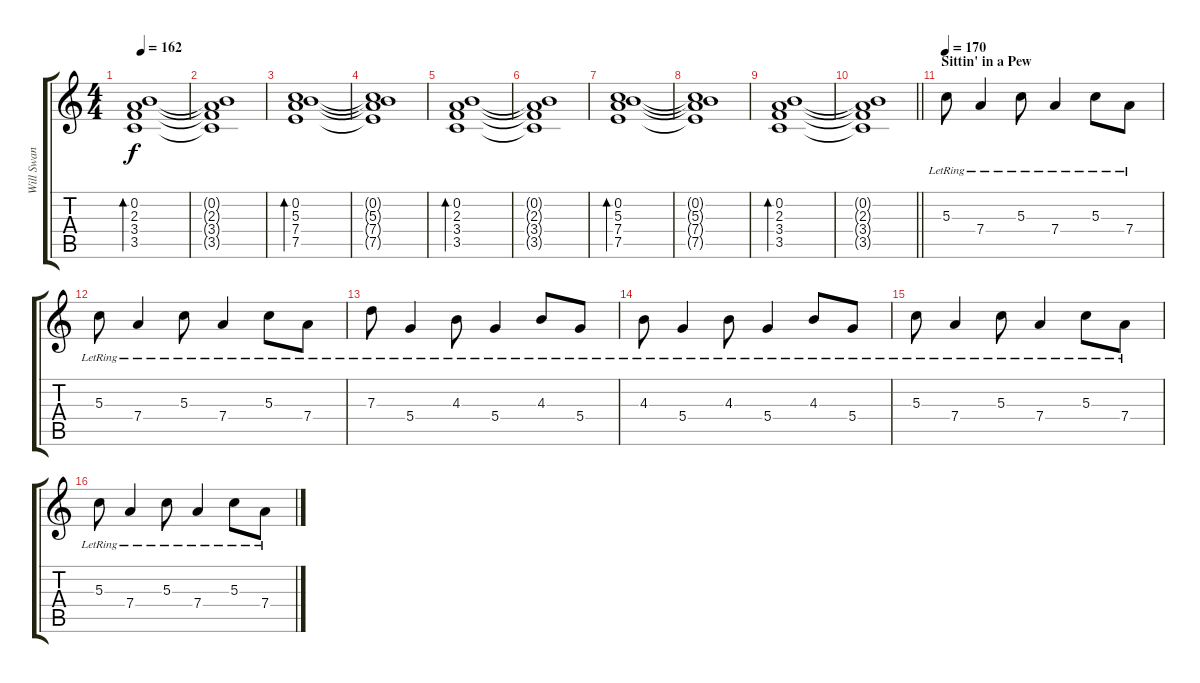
\track ("Will Swan 2" "Will Swan ") {instrument distortionguitar}
\staff {score tabs}
\tuning (E4 B3 G3 D3 A2 D2) {hide}
\ts (4 4)
\tempo 162
\clef g2
\ks c
(0.2 2.3 3.4 3.5).1{bd 60 dy f} |
(0.2{t} 2.3{t} 3.4{t} 3.5{t}).1 |
(0.2 5.3 7.4 7.5).1{bd 60} |
(0.2{t} 5.3{t} 7.4{t} 7.5{t}).1 |
(0.2 2.3 3.4 3.5).1{bd 60} |
(0.2{t} 2.3{t} 3.4{t} 3.5{t}).1 |
(0.2 5.3 7.4 7.5).1{bd 60} |
(0.2{t} 5.3{t} 7.4{t} 7.5{t}).1 |
(0.2 2.3 3.4 3.5).1{bd 60} |
\barLineRight lightlight
(0.2{t} 2.3{t} 3.4{t} 3.5{t}).1 |
\section ("" "Sittin' in a Pew")
\tempo 170
5.3{lr}.8{volume 7 instrument distortionguitar} 7.4{lr}.4 5.3{lr}.8 7.4{lr}.4 5.3{lr}.8 7.4{lr}.8 |
5.3{lr}.8 7.4{lr}.4 5.3{lr}.8 7.4{lr}.4 5.3{lr}.8 7.4{lr}.8 |
7.3{lr}.8 5.4{lr}.4 4.3{lr}.8 5.4{lr}.4 4.3{lr}.8 5.4{lr}.8 |
4.3{lr}.8 5.4{lr}.4 4.3{lr}.8 5.4{lr}.4 4.3{lr}.8 5.4{lr}.8 |
5.3{lr}.8 7.4{lr}.4 5.3{lr}.8 7.4{lr}.4 5.3{lr}.8 7.4{lr}.8 |
5.3{lr}.8 7.4{lr}.4 5.3{lr}.8 7.4{lr}.4 5.3{lr}.8 7.4{lr}.8
